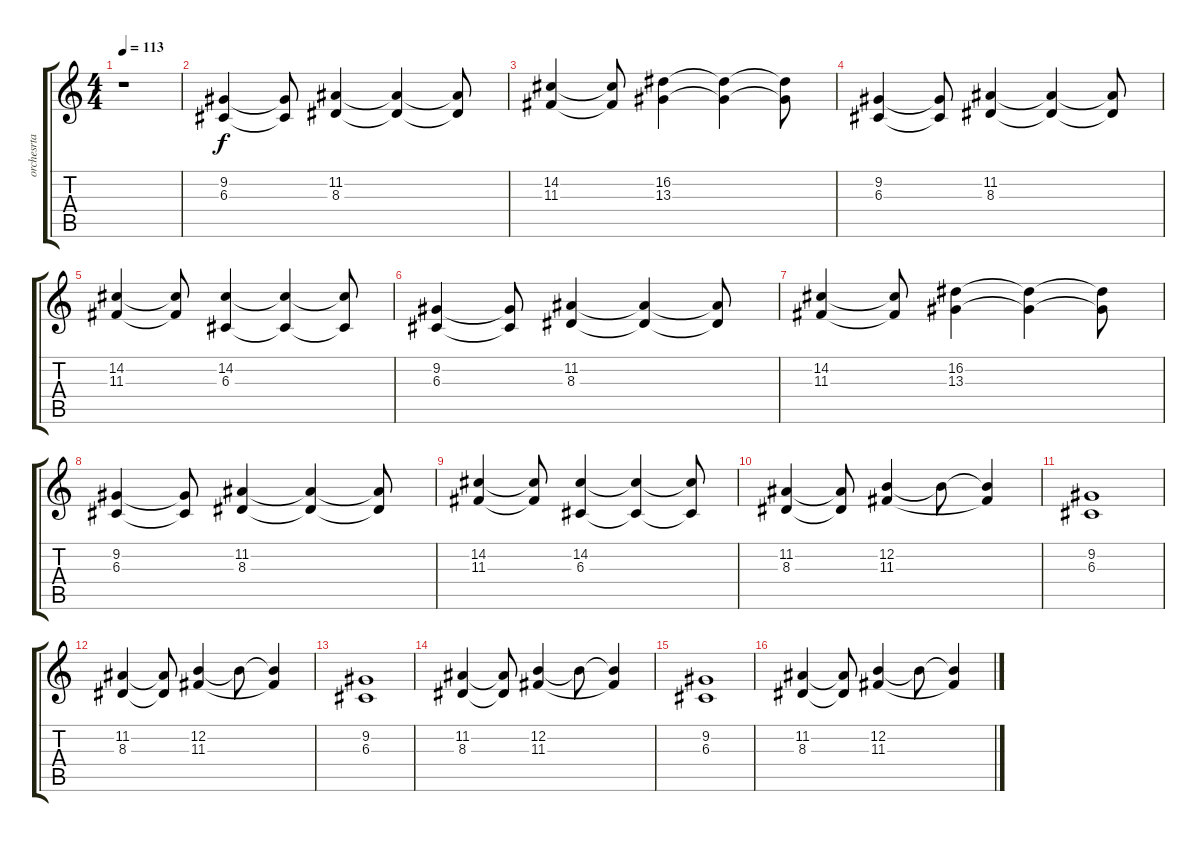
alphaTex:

\track ("orchesrta" "orchesrta") {instrument choiraahs}
\staff {score tabs}
\tuning (E4 B3 G3 D3 A2 E2) {hide}
\ts (4 4)
\tempo 113
\clef g2
\ks c
r.1{dy f} |
(9.2 6.3).4 (9.2{t} 6.3{t}).8 (11.2 8.3).4 (11.2{t} 8.3{t}).4 (11.2{t} 8.3{t}).8 |
(14.2 11.3).4 (14.2{t} 11.3{t}).8 (16.2 13.3).4 (16.2{t} 13.3{t}).4 (16.2{t} 13.3{t}).8 |
(9.2 6.3).4 (9.2{t} 6.3{t}).8 (11.2 8.3).4 (11.2{t} 8.3{t}).4 (11.2{t} 8.3{t}).8 |
(14.2 11.3).4 (14.2{t} 11.3{t}).8 (14.2 6.3).4 (14.2{t} 6.3{t}).4 (14.2{t} 6.3{t}).8 |
(9.2 6.3).4 (9.2{t} 6.3{t}).8 (11.2 8.3).4 (11.2{t} 8.3{t}).4 (11.2{t} 8.3{t}).8 |
(14.2 11.3).4 (14.2{t} 11.3{t}).8 (16.2 13.3).4 (16.2{t} 13.3{t}).4 (16.2{t} 13.3{t}).8 |
(9.2 6.3).4 (9.2{t} 6.3{t}).8 (11.2 8.3).4 (11.2{t} 8.3{t}).4 (11.2{t} 8.3{t}).8 |
(14.2 11.3).4 (14.2{t} 11.3{t}).8 (14.2 6.3).4 (14.2{t} 6.3{t}).4 (14.2{t} 6.3{t}).8 |
(11.2 8.3).4 (11.2{t} 8.3{t}).8 (12.2 11.3).4 12.2{t}.8 (12.2{t} 11.3{t}).4 |
(9.2 6.3).1 |
(11.2 8.3).4 (11.2{t} 8.3{t}).8 (12.2 11.3).4 12.2{t}.8 (12.2{t} 11.3{t}).4 |
(9.2 6.3).1 |
(11.2 8.3).4 (11.2{t} 8.3{t}).8 (12.2 11.3).4 12.2{t}.8 (12.2{t} 11.3{t}).4 |
(9.2 6.3).1 |
(11.2 8.3).4 (11.2{t} 8.3{t}).8 (12.2 11.3).4 12.2{t}.8 (12.2{t} 11.3{t}).4
